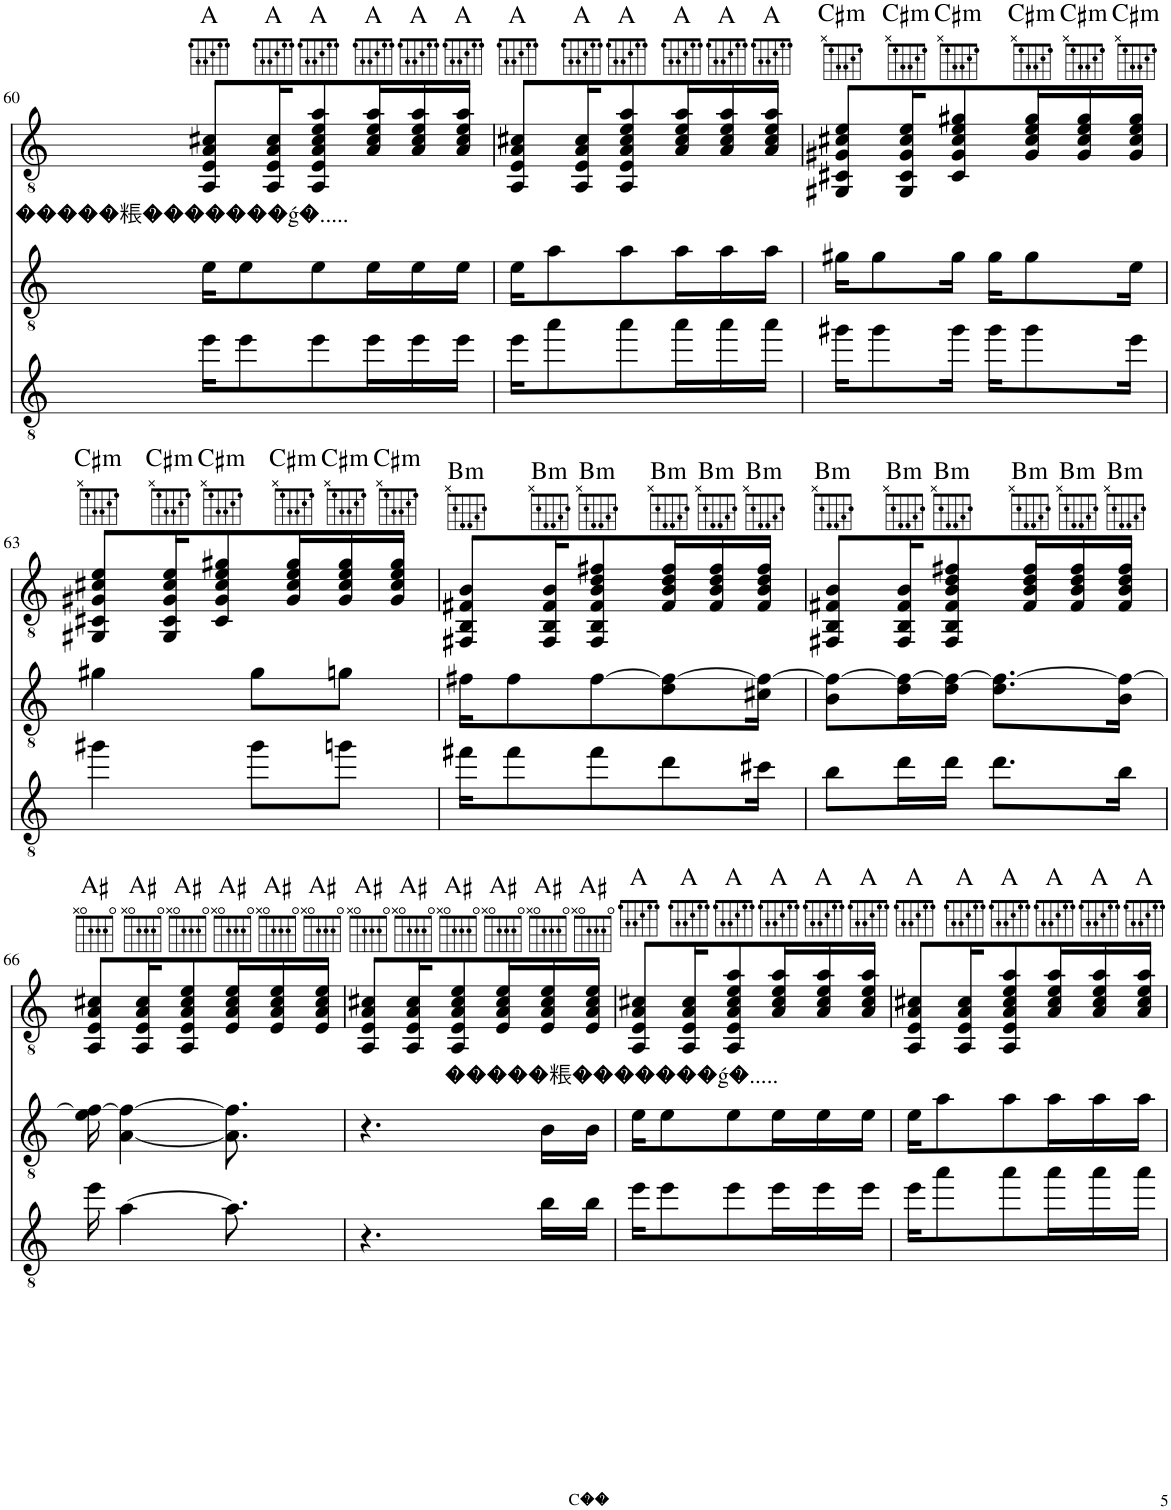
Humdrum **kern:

**kern	**kern	**kern	**text	**harte
*part3	*part2	*part1	*part1	*part1
*staff3	*staff2	*staff1	*staff1	*
*I"�߰˶���ɱ	*I"����	*I"����	*	*
!!LO:PB:g=z
*clefGv2	*clefGv2	*clefGv2	*	*
*k[]	*k[]	*k[]	*	*
*M2/4	*M2/4	*M2/4	*	*
=60	=60	=60	=60	=60
!	!	!	!LO:LY:b	!
16ee\KL	16e\KL	8AA/ 8E/ 8A/ 8c#X/L	�����粻�������ǵ�.....	A:maj
8ee\	8e\	.	.	.
.	.	16AA/ 16E/ 16A/ 16c#/K	.	A:maj
8ee\	8e\	8AA/ 8E/ 8A/ 8c#/ 8e/ 8a/	.	A:maj
16ee\L	16e\L	16A/ 16c#/ 16e/ 16a/L	.	A:maj
16ee\	16e\	16A/ 16c#/ 16e/ 16a/	.	A:maj
16ee\JJ	16e\JJ	16A/ 16c#/ 16e/ 16a/JJ	.	A:maj
=61	=61	=61	=61	=61
16ee\KL	16e\KL	8AA/ 8E/ 8A/ 8c#X/L	.	A:maj
8aa\	8a\	.	.	.
.	.	16AA/ 16E/ 16A/ 16c#/K	.	A:maj
8aa\	8a\	8AA/ 8E/ 8A/ 8c#/ 8e/ 8a/	.	A:maj
16aa\L	16a\L	16A/ 16c#/ 16e/ 16a/L	.	A:maj
16aa\	16a\	16A/ 16c#/ 16e/ 16a/	.	A:maj
16aa\JJ	16a\JJ	16A/ 16c#/ 16e/ 16a/JJ	.	A:maj
=62	=62	=62	=62	=62
!	!	!	!	!LO:H:kt=m
16gg#X\KL	16g#X\KL	8GG#X/ 8C#X/ 8G#X/ 8c#X/ 8e/L	.	C#:min
8gg#\	8g#\	.	.	.
!	!	!	!	!LO:H:kt=m
.	.	16GG#/ 16C#/ 16G#/ 16c#/ 16e/K	.	C#:min
!	!	!	!	!LO:H:kt=m
16gg#\Jk	16g#\Jk	8C#/ 8G#/ 8c#/ 8e/ 8g#X/	.	C#:min
16gg#\KL	16g#\KL	.	.	.
!	!	!	!	!LO:H:kt=m
8gg#\	8g#\	16G#/ 16c#/ 16e/ 16g#/L	.	C#:min
!	!	!	!	!LO:H:kt=m
.	.	16G#/ 16c#/ 16e/ 16g#/	.	C#:min
!	!	!	!	!LO:H:kt=m
16ee\Jk	16e\Jk	16G#/ 16c#/ 16e/ 16g#/JJ	.	C#:min
!!LO:LB:g=z
=63	=63	=63	=63	=63
!	!	!	!	!LO:H:kt=m
4gg#X\	4g#X\	8GG#X/ 8C#X/ 8G#X/ 8c#X/ 8e/L	.	C#:min
!	!	!	!	!LO:H:kt=m
.	.	16GG#/ 16C#/ 16G#/ 16c#/ 16e/K	.	C#:min
!	!	!	!	!LO:H:kt=m
.	.	8C#/ 8G#/ 8c#/ 8e/ 8g#X/	.	C#:min
8gg#\L	8g#\L	.	.	.
!	!	!	!	!LO:H:kt=m
.	.	16G#/ 16c#/ 16e/ 16g#/L	.	C#:min
!	!	!	!	!LO:H:kt=m
8ggn\J	8gn\J	16G#/ 16c#/ 16e/ 16g#/	.	C#:min
!	!	!	!	!LO:H:kt=m
.	.	16G#/ 16c#/ 16e/ 16g#/JJ	.	C#:min
=64	=64	=64	=64	=64
!	!	!	!	!LO:H:kt=m
16ff#X\KL	16f#X\KL	8FF#X/ 8BB/ 8F#X/ 8B/L	.	B:min
8ff#\	8f#\	.	.	.
!	!	!	!	!LO:H:kt=m
.	.	16FF#/ 16BB/ 16F#/ 16B/K	.	B:min
!	!	!	!	!LO:H:kt=m
8ff#\	[8f#\	8FF#/ 8BB/ 8F#/ 8B/ 8d/ 8f#X/	.	B:min
!	!	!	!	!LO:H:kt=m
8dd\	8d\ 8f#\_	16F#/ 16B/ 16d/ 16f#/L	.	B:min
!	!	!	!	!LO:H:kt=m
.	.	16F#/ 16B/ 16d/ 16f#/	.	B:min
!	!	!	!	!LO:H:kt=m
16cc#X\Jk	16c#X\ 16f#\_Jk	16F#/ 16B/ 16d/ 16f#/JJ	.	B:min
=65	=65	=65	=65	=65
!	!	!	!	!LO:H:kt=m
8b\L	8B\ 8f#\_L	8FF#X/ 8BB/ 8F#X/ 8B/L	.	B:min
!	!	!	!	!LO:H:kt=m
16dd\L	16d\ 16f#\_L	16FF#/ 16BB/ 16F#/ 16B/K	.	B:min
!	!	!	!	!LO:H:kt=m
16dd\JJ	16d\ 16f#\_JJ	8FF#/ 8BB/ 8F#/ 8B/ 8d/ 8f#X/	.	B:min
8.dd\L	8.d\ 8.f#\_L	.	.	.
!	!	!	!	!LO:H:kt=m
.	.	16F#/ 16B/ 16d/ 16f#/L	.	B:min
!	!	!	!	!LO:H:kt=m
.	.	16F#/ 16B/ 16d/ 16f#/	.	B:min
!	!	!	!	!LO:H:kt=m
16b\Jk	16B\ 16f#\_Jk	16F#/ 16B/ 16d/ 16f#/JJ	.	B:min
!!LO:LB:g=z
=66	=66	=66	=66	=66
16ee\	16e\ 16f#\_	8AA/ 8E/ 8A/ 8c#X/L	.	A#:maj
[4a\	[4A\ 4f#\_	.	.	.
.	.	16AA/ 16E/ 16A/ 16c#/K	.	A#:maj
.	.	8AA/ 8E/ 8A/ 8c#/ 8e/	.	A#:maj
8.a\]	8.A\] 8.f#\]	16E/ 16A/ 16c#/ 16e/L	.	A#:maj
.	.	16E/ 16A/ 16c#/ 16e/	.	A#:maj
.	.	16E/ 16A/ 16c#/ 16e/JJ	.	A#:maj
=67	=67	=67	=67	=67
4.r	4.r	8AA/ 8E/ 8A/ 8c#X/L	.	A#:maj
.	.	16AA/ 16E/ 16A/ 16c#/K	.	A#:maj
.	.	8AA/ 8E/ 8A/ 8c#/ 8e/	.	A#:maj
.	.	16E/ 16A/ 16c#/ 16e/L	.	A#:maj
16b\LL	16B\LL	16E/ 16A/ 16c#/ 16e/	.	A#:maj
16b\JJ	16B\JJ	16E/ 16A/ 16c#/ 16e/JJ	.	A#:maj
=68	=68	=68	=68	=68
!	!	!	!LO:LY:b	!
16ee\KL	16e\KL	8AA/ 8E/ 8A/ 8c#X/L	�����粻�������ǵ�.....	A:maj
8ee\	8e\	.	.	.
.	.	16AA/ 16E/ 16A/ 16c#/K	.	A:maj
8ee\	8e\	8AA/ 8E/ 8A/ 8c#/ 8e/ 8a/	.	A:maj
16ee\L	16e\L	16A/ 16c#/ 16e/ 16a/L	.	A:maj
16ee\	16e\	16A/ 16c#/ 16e/ 16a/	.	A:maj
16ee\JJ	16e\JJ	16A/ 16c#/ 16e/ 16a/JJ	.	A:maj
=69	=69	=69	=69	=69
16ee\KL	16e\KL	8AA/ 8E/ 8A/ 8c#X/L	.	A:maj
8aa\	8a\	.	.	.
.	.	16AA/ 16E/ 16A/ 16c#/K	.	A:maj
8aa\	8a\	8AA/ 8E/ 8A/ 8c#/ 8e/ 8a/	.	A:maj
16aa\L	16a\L	16A/ 16c#/ 16e/ 16a/L	.	A:maj
16aa\	16a\	16A/ 16c#/ 16e/ 16a/	.	A:maj
16aa\JJ	16a\JJ	16A/ 16c#/ 16e/ 16a/JJ	.	A:maj
=	=	=	=	=
*-	*-	*-	*-	*-
